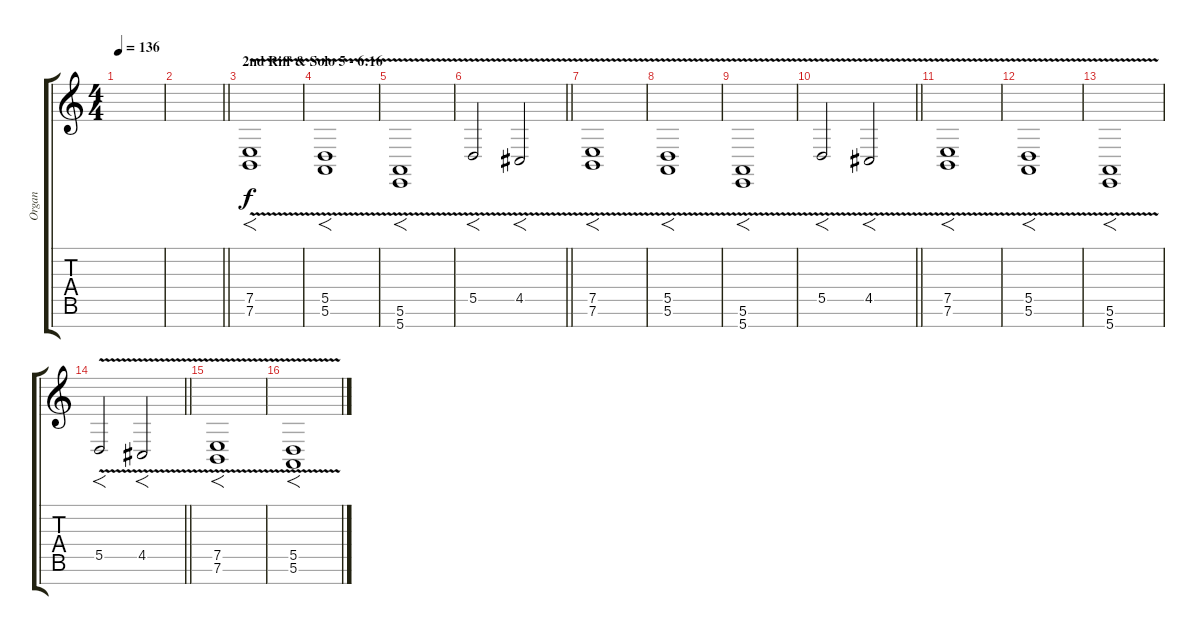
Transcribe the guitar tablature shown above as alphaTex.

\track ("Organ" "Organ") {instrument churchorgan}
\staff {score tabs}
\tuning (E4 B3 G3 D3 A2 E2 B1) {hide}
\ts (4 4)
\tempo 136
\clef g2
\ks c
|
\barLineRight lightlight
|
\section ("" "2nd Riff & Solo 5 - 6:16")
(7.5{v} 7.6{v}).1{f} |
(5.5{v} 5.6{v}).1{f} |
(5.6{v} 5.7{v}).1{f} |
\barLineRight lightlight
5.5{v}.2{f} 4.5{v}.2{f} |
(7.5{v} 7.6{v}).1{f} |
(5.5{v} 5.6{v}).1{f} |
(5.6{v} 5.7{v}).1{f} |
\barLineRight lightlight
5.5{v}.2{f} 4.5{v}.2{f} |
(7.5{v} 7.6{v}).1{f} |
(5.5{v} 5.6{v}).1{f} |
(5.6{v} 5.7{v}).1{f} |
\barLineRight lightlight
5.5{v}.2{f} 4.5{v}.2{f} |
(7.5{v} 7.6{v}).1{f} |
(5.5{v} 5.6{v}).1{f}
